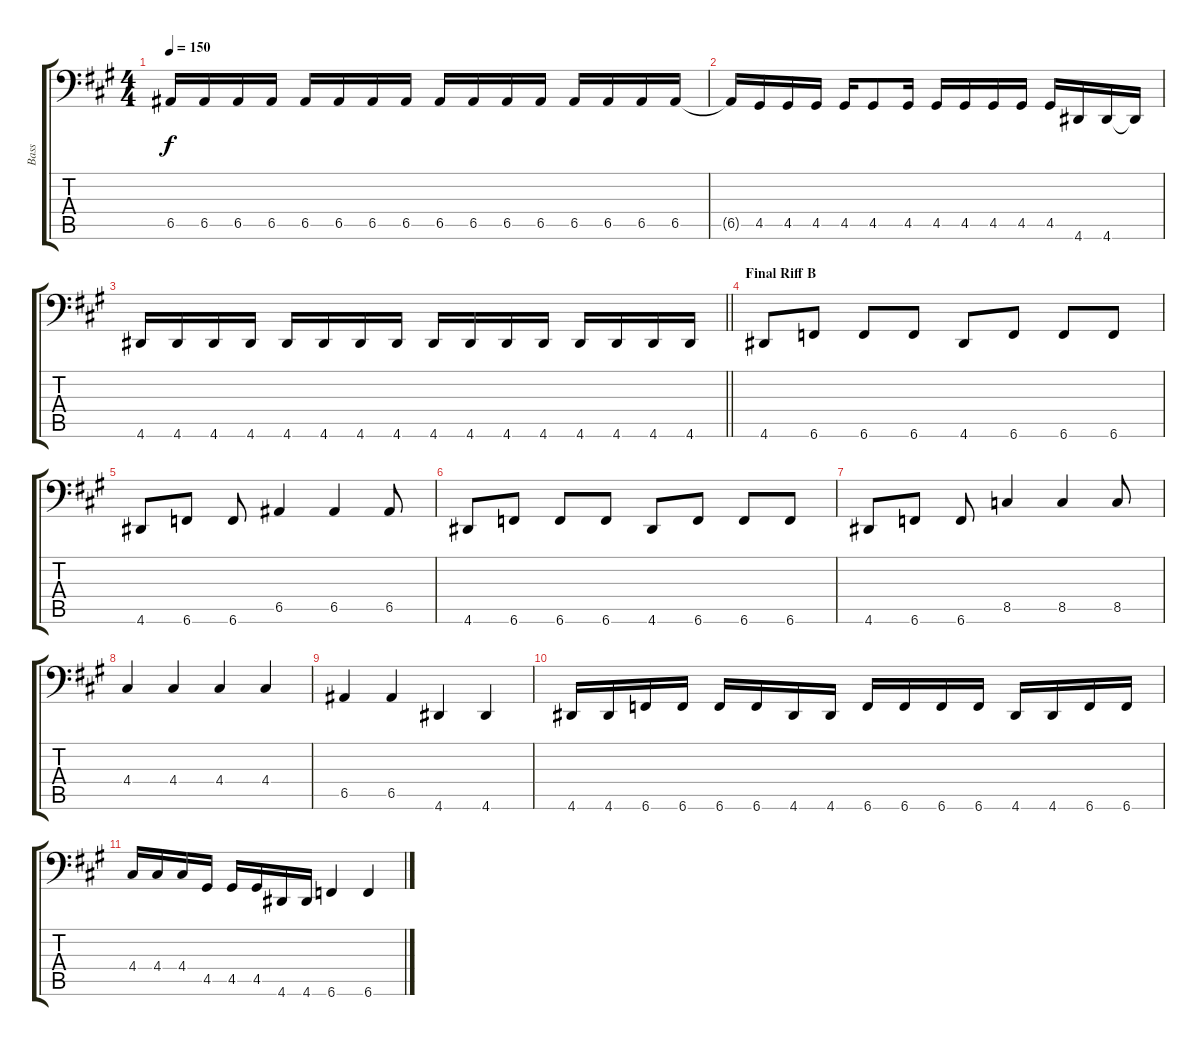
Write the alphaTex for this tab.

\track ("Bass" "Bass") {instrument electricbassfinger}
\staff {score tabs}
\tuning (C3 G2 D2 A1 E1 B0) {hide}
\ts (4 4)
\tempo 150
\clef f4
\ks f#minor
6.5{t}.16{dy f} 6.5.16 6.5.16 6.5.16 6.5.16 6.5.16 6.5.16 6.5.16 6.5.16 6.5.16 6.5.16 6.5.16 6.5.16 6.5.16 6.5.16 6.5.16 |
6.5{t}.16 4.5.16 4.5.16 4.5.16 4.5.16 4.5.8 4.5.16 4.5.16 4.5.16 4.5.16 4.5.16 4.5.16 4.6.16 4.6.16 4.6{t}.16 |
\barLineRight lightlight
4.6.16 4.6.16 4.6.16 4.6.16 4.6.16 4.6.16 4.6.16 4.6.16 4.6.16 4.6.16 4.6.16 4.6.16 4.6.16 4.6.16 4.6.16 4.6.16 |
\section ("" "Final Riff B")
4.6.8 6.6.8 6.6.8 6.6.8 4.6.8 6.6.8 6.6.8 6.6.8 |
4.6.8 6.6.8 6.6.8 6.5.4 6.5.4 6.5.8 |
4.6.8 6.6.8 6.6.8 6.6.8 4.6.8 6.6.8 6.6.8 6.6.8 |
4.6.8 6.6.8 6.6.8 8.5.4 8.5.4 8.5.8 |
4.4.4 4.4.4 4.4.4 4.4.4 |
6.5.4 6.5.4 4.6.4 4.6.4 |
4.6.16 4.6.16 6.6.16 6.6.16 6.6.16 6.6.16 4.6.16 4.6.16 6.6.16 6.6.16 6.6.16 6.6.16 4.6.16 4.6.16 6.6.16 6.6.16 |
4.4.16 4.4.16 4.4.16 4.5.16 4.5.16 4.5.16 4.6.16 4.6.16 6.6.4 6.6.4
